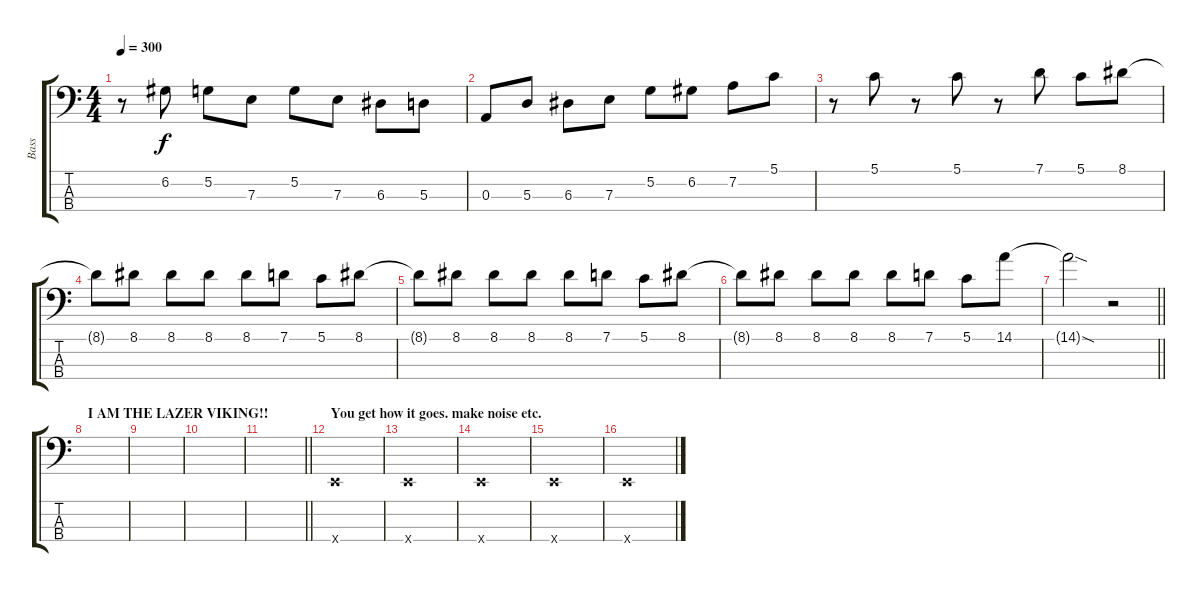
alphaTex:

\track ("Bass" "Bass") {instrument electricbassfinger}
\staff {score tabs}
\tuning (G2 D2 A1 E1) {hide}
\ts (4 4)
\tempo 300
\clef f4
\ks c
r.8{dy f} 6.2.8 5.2.8 7.3.8 5.2.8 7.3.8 6.3.8 5.3.8 |
0.3.8 5.3.8 6.3.8 7.3.8 5.2.8 6.2.8 7.2.8 5.1.8 |
r.8 5.1.8 r.8 5.1.8 r.8 7.1.8 5.1.8 8.1.8 |
8.1{t}.8 8.1.8 8.1.8 8.1.8 8.1.8 7.1.8 5.1.8 8.1.8 |
8.1{t}.8 8.1.8 8.1.8 8.1.8 8.1.8 7.1.8 5.1.8 8.1.8 |
8.1{t}.8 8.1.8 8.1.8 8.1.8 8.1.8 7.1.8 5.1.8 14.1.8 |
\barLineRight lightlight
14.1{sod t}.2 r.2 |
\section ("" "I AM THE LAZER VIKING!!")
|
|
|
\barLineRight lightlight
|
\section ("" "You get how it goes. make noise etc.")
0.4{x}.1 |
0.4{x}.1 |
0.4{x}.1 |
0.4{x}.1 |
0.4{x}.1
